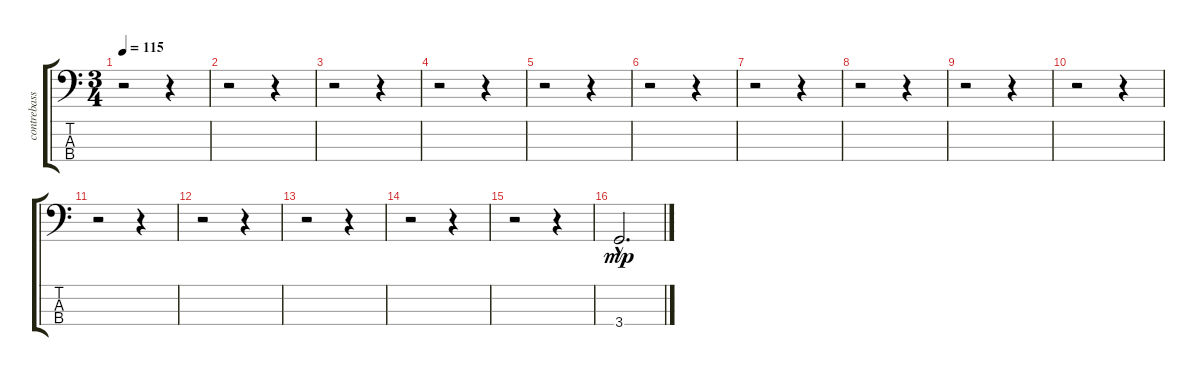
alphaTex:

\track ("contrebasse" "contrebass") {instrument electricbasspick}
\staff {score tabs}
\tuning (G2 D2 A1 E1) {hide}
\ts (3 4)
\tempo 115
\clef f4
\ks c
r.2{dy mp instrument electricbasspick} r.4 |
r.2 r.4 |
r.2 r.4 |
r.2 r.4 |
r.2 r.4 |
r.2 r.4 |
r.2 r.4 |
r.2 r.4 |
r.2 r.4 |
r.2 r.4 |
r.2 r.4 |
r.2 r.4 |
r.2 r.4 |
r.2 r.4 |
r.2 r.4 |
3.4{hac}.2{d}
